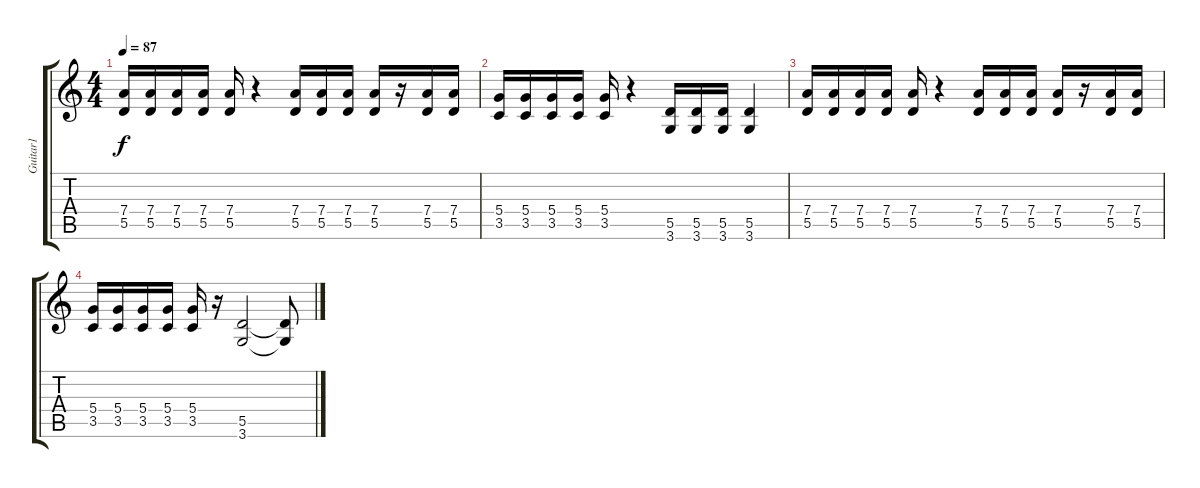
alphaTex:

\track ("Guitar1" "Guitar1") {instrument acousticguitarnylon}
\staff {score tabs}
\tuning (E4 B3 G3 D3 A2 E2) {hide}
\ts (4 4)
\tempo 87
\clef g2
\ks c
(7.4 5.5).16{dy f} (7.4 5.5).16 (7.4 5.5).16 (7.4 5.5).16 (7.4 5.5).16 r.4 (7.4 5.5).16 (7.4 5.5).16 (7.4 5.5).16 (7.4 5.5).16 r.16 (7.4 5.5).16 (7.4 5.5).16 |
(5.4 3.5).16 (5.4 3.5).16 (5.4 3.5).16 (5.4 3.5).16 (5.4 3.5).16 r.4 (5.5 3.6).16 (5.5 3.6).16 (5.5 3.6).16 (5.5 3.6).4 |
(7.4 5.5).16 (7.4 5.5).16 (7.4 5.5).16 (7.4 5.5).16 (7.4 5.5).16 r.4 (7.4 5.5).16 (7.4 5.5).16 (7.4 5.5).16 (7.4 5.5).16 r.16 (7.4 5.5).16 (7.4 5.5).16 |
(5.4 3.5).16 (5.4 3.5).16 (5.4 3.5).16 (5.4 3.5).16 (5.4 3.5).16 r.16 (5.5 3.6).2 (5.5{t} 3.6{t}).8
